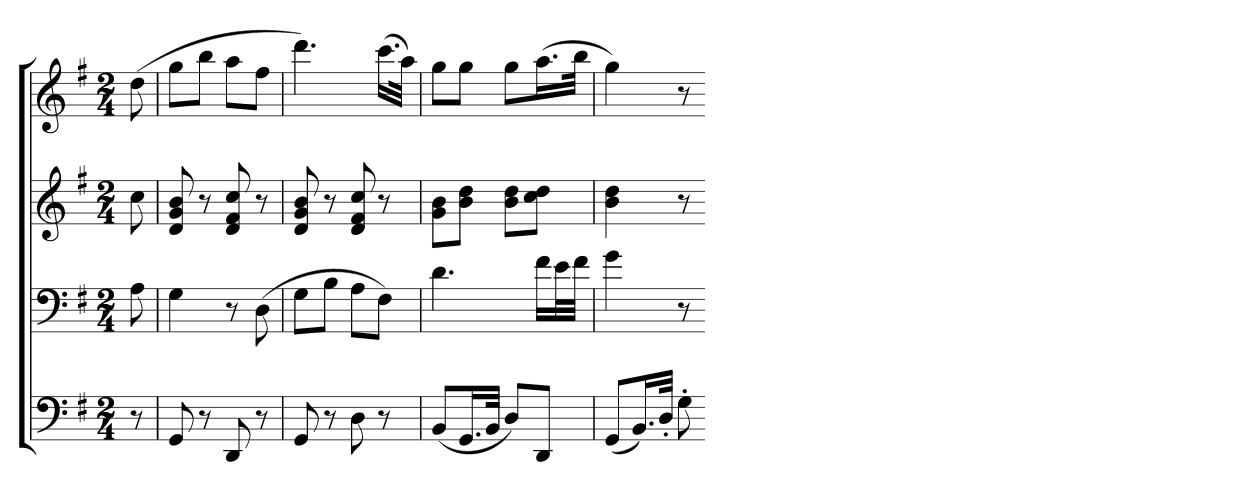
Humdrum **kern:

**kern	**kern	**kern	**kern
*part4	*part3	*part2	*part1
*staff4	*staff3	*staff2	*staff1
*clefF4	*clefF4	*clefG2	*clefG2
*k[f#]	*k[f#]	*k[f#]	*k[f#]
*G:	*G:	*G:	*G:
*M2/4	*M2/4	*M2/4	*M2/4
=	=	=	=
8r	8A	8cc	(8dd
=15	=15	=15	=15
8GG	4G	8d 8g 8b	8ggL
8r	.	8r	8bbJ
8DD	8r	8d 8f# 8cc	8aaL
8r	(8D	8r	8ff#J
=16	=16	=16	=16
8GG	8GL	8d 8g 8b	4.ddd)
8r	8BJ	8r	.
8D	8AL	8d 8f# 8cc	.
8r	8F#J)	8r	(16.cccLL
.	.	.	32aaJJk)
=17	=17	=17	=17
(8BBL	4.d	8g 8bL	8ggL
16.GGL	.	8b 8ddJ	8ggJ
32BBJJk	.	.	.
8DL)	.	8b 8ddL	8ggL
8DDJ	16f#LL	8cc 8ddJ	(16.aaL
.	32eL	.	.
.	32f#JJJ	.	32bbJJk
=18	=18	=18	=18
(8GGL	4g	4b 4dd	4gg)
16.BBL)	.	.	.
32D'JJk	.	.	.
8G'	8r	8r	8r
=-	=-	=-	=-
*-	*-	*-	*-
